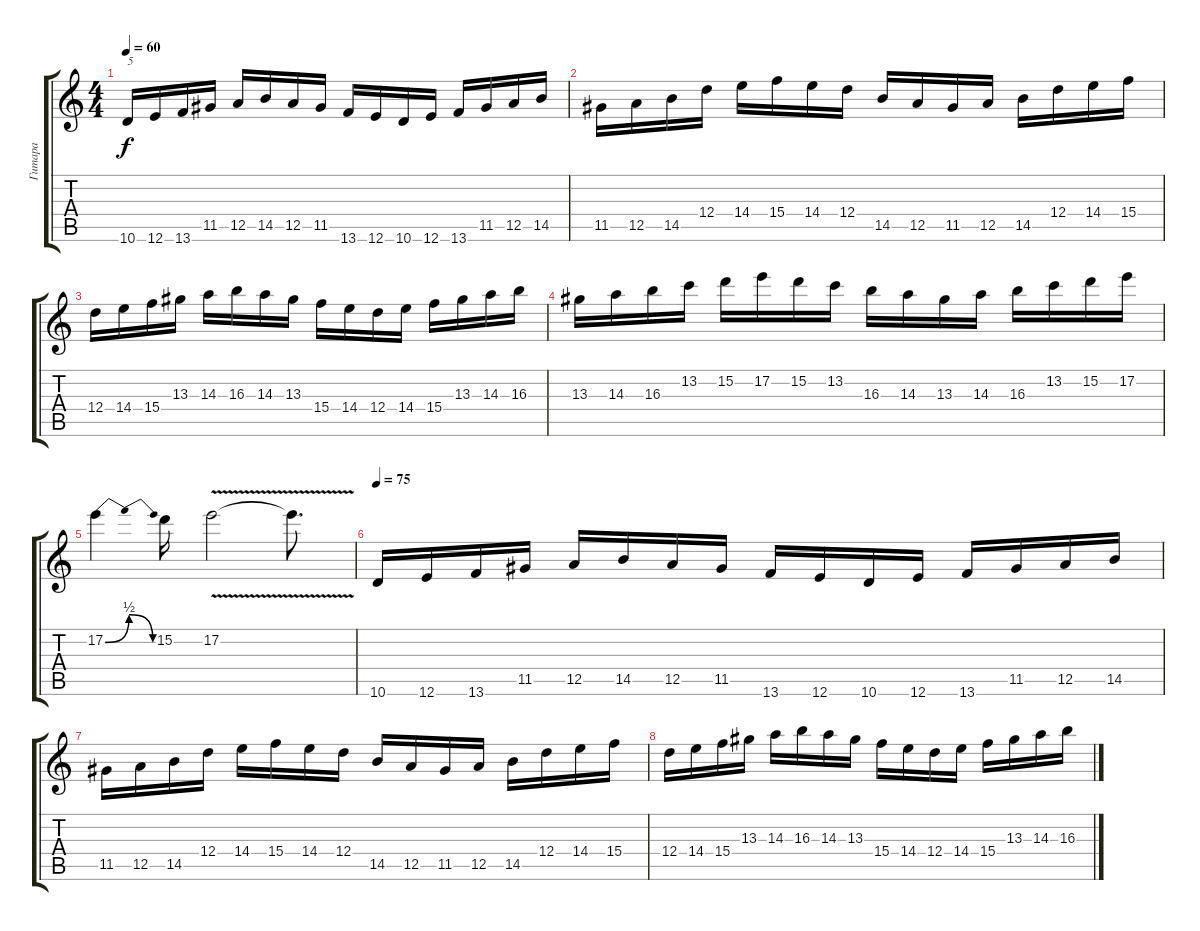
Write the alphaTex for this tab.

\track ("Гитара" "Гитара") {instrument distortionguitar}
\staff {score tabs}
\tuning (E4 B3 G3 D3 A2 E2) {hide}
\ts (4 4)
\tempo 60
\clef g2
\ks c
10.6.16{txt "5" dy f} 12.6.16 13.6.16 11.5.16 12.5.16 14.5.16 12.5.16 11.5.16 13.6.16 12.6.16 10.6.16 12.6.16 13.6.16 11.5.16 12.5.16 14.5.16 |
11.5.16 12.5.16 14.5.16 12.4.16 14.4.16 15.4.16 14.4.16 12.4.16 14.5.16 12.5.16 11.5.16 12.5.16 14.5.16 12.4.16 14.4.16 15.4.16 |
12.4.16 14.4.16 15.4.16 13.3.16 14.3.16 16.3.16 14.3.16 13.3.16 15.4.16 14.4.16 12.4.16 14.4.16 15.4.16 13.3.16 14.3.16 16.3.16 |
13.3.16 14.3.16 16.3.16 13.2.16 15.2.16 17.2.16 15.2.16 13.2.16 16.3.16 14.3.16 13.3.16 14.3.16 16.3.16 13.2.16 15.2.16 17.2.16 |
17.2{be (bendrelease 0 0 15 2 50 2 60 0)}.4 15.2.16 17.2{v}.2 17.2{t}.8{d} |
\tempo 75
10.6.16 12.6.16 13.6.16 11.5.16 12.5.16 14.5.16 12.5.16 11.5.16 13.6.16 12.6.16 10.6.16 12.6.16 13.6.16 11.5.16 12.5.16 14.5.16 |
11.5.16 12.5.16 14.5.16 12.4.16 14.4.16 15.4.16 14.4.16 12.4.16 14.5.16 12.5.16 11.5.16 12.5.16 14.5.16 12.4.16 14.4.16 15.4.16 |
12.4.16 14.4.16 15.4.16 13.3.16 14.3.16 16.3.16 14.3.16 13.3.16 15.4.16 14.4.16 12.4.16 14.4.16 15.4.16 13.3.16 14.3.16 16.3.16
